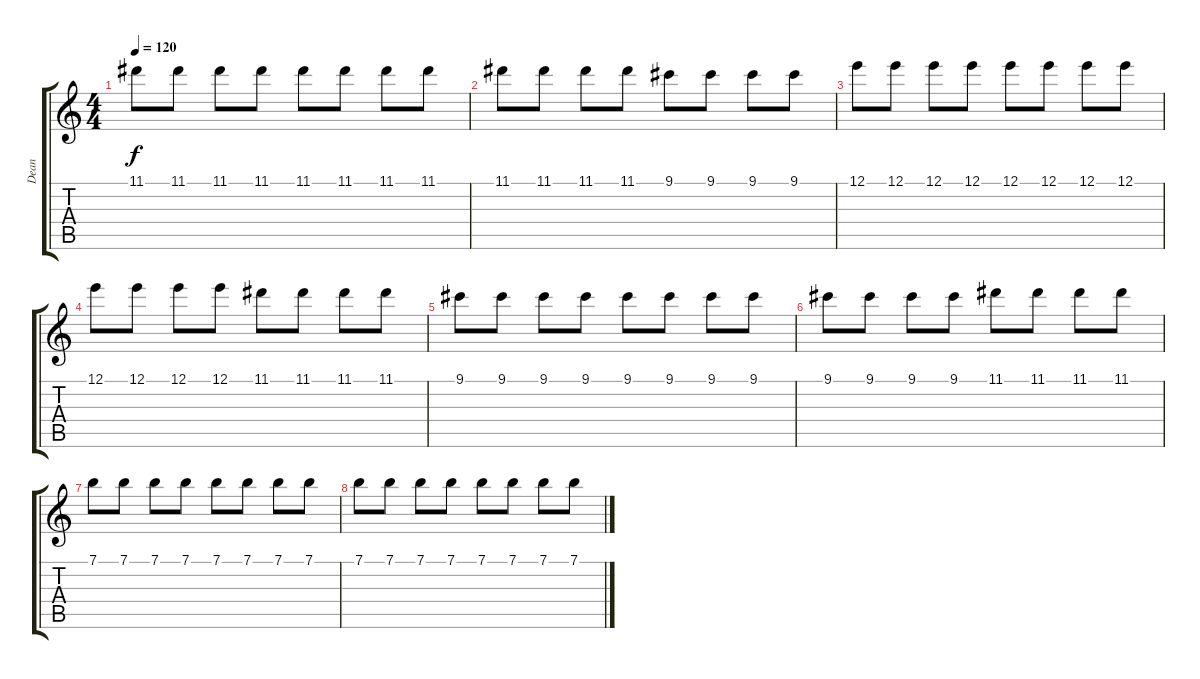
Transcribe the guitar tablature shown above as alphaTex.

\track ("Dean" "Dean") {instrument overdrivenguitar}
\staff {score tabs}
\tuning (E4 B3 G3 D3 A2 E2) {hide}
\ts (4 4)
\tempo 120
\clef g2
\ks c
11.1.8{dy f volume 10} 11.1.8 11.1.8 11.1.8 11.1.8 11.1.8 11.1.8 11.1.8 |
11.1.8 11.1.8 11.1.8 11.1.8 9.1.8 9.1.8 9.1.8 9.1.8 |
12.1.8 12.1.8 12.1.8 12.1.8 12.1.8 12.1.8 12.1.8 12.1.8 |
12.1.8{volume 5} 12.1.8 12.1.8 12.1.8 11.1.8 11.1.8 11.1.8 11.1.8 |
9.1.8 9.1.8 9.1.8 9.1.8 9.1.8 9.1.8 9.1.8 9.1.8 |
9.1.8 9.1.8 9.1.8 9.1.8 11.1.8 11.1.8 11.1.8 11.1.8 |
7.1.8{volume 0} 7.1.8 7.1.8 7.1.8 7.1.8 7.1.8 7.1.8 7.1.8 |
7.1.8 7.1.8 7.1.8 7.1.8 7.1.8 7.1.8 7.1.8 7.1.8
